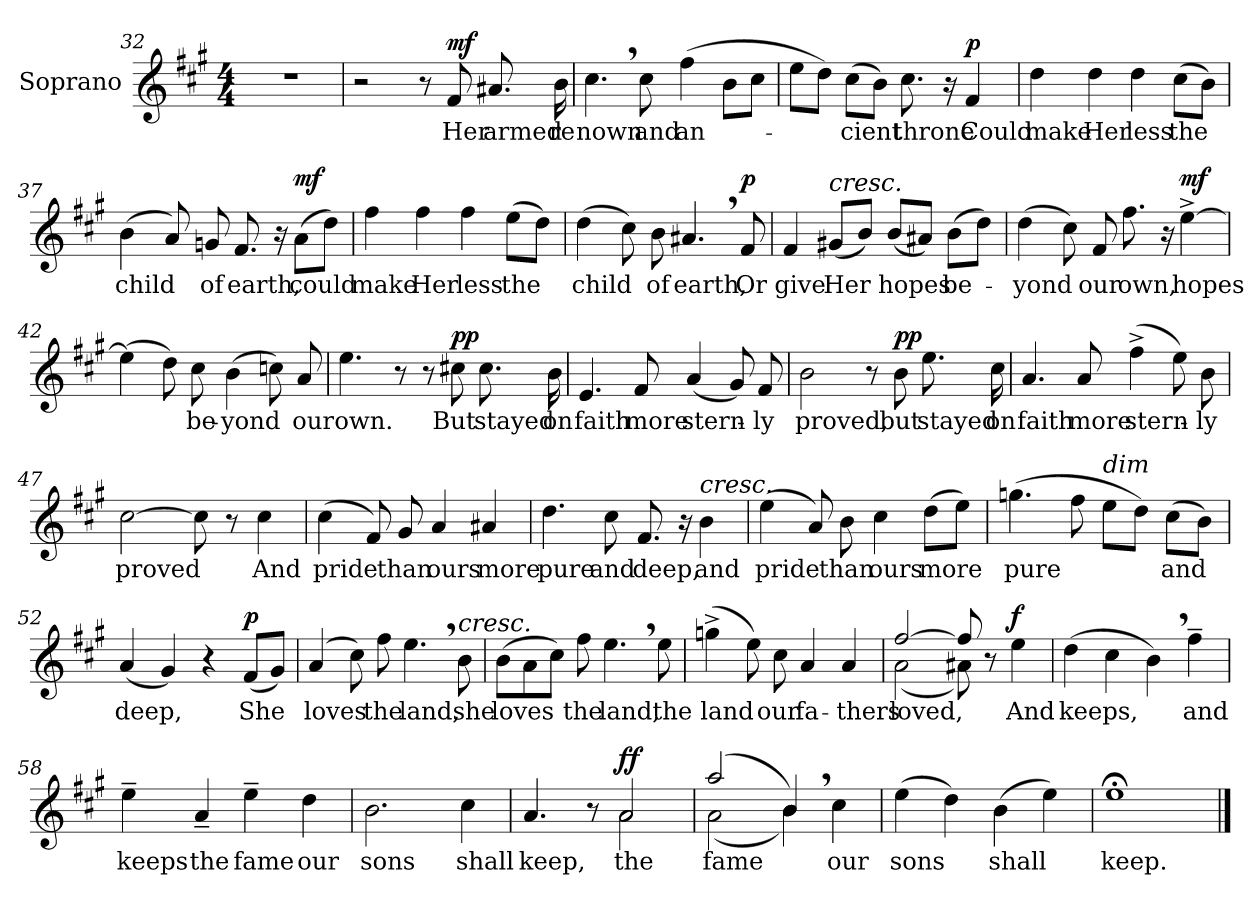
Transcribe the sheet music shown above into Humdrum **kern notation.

**kern	**text	**dynam
*part1	*part1	*part1
*staff1	*staff1	*staff1
*I"Soprano	*	*
*clefG2	*	*
*k[f#c#g#]	*	*
*M4/4	*	*
=32	=32	=32
1r	.	.
=33	=33	=33
2r	.	.
8r	.	.
!	!LO:LY:b	!LO:DY:a
8f#/	Her	mf
!	!LO:LY:b	!
8.a#X/	armed	.
!	!LO:LY:b	!
16b\	re	.
!!LO:LB:g=z
=34	=34	=34
!	!LO:LY:b	!
4.cc#,\	- nown	.
!	!LO:LY:b	!
8cc#\	and	.
!	!LO:LY:b	!
(>4ff#\	an-	.
8b\L	.	.
8cc#\J	.	.
=35	=35	=35
8ee\L	.	.
8dd\J)	.	.
!	!LO:LY:b	!
(>8cc#\L	-cient	.
8b\J)	.	.
!	!LO:LY:b	!
8.cc#\	throne	.
16r	.	.
!	!LO:LY:b	!LO:DY:a
4f#/	Could	p
=36	=36	=36
!	!LO:LY:b	!
4dd\	make	.
!	!LO:LY:b	!
4dd\	Her	.
!	!LO:LY:b	!
4dd\	less	.
!	!LO:LY:b	!
(>8cc#\L	the	.
8b\J)	.	.
=37	=37	=37
!	!LO:LY:b	!
(>4b\	child	.
8a/)	.	.
!	!LO:LY:b	!
8gn/	of	.
!	!LO:LY:b	!
8.f#/	earth,	.
16r	.	.
!	!LO:LY:b	!LO:DY:a
(>8a\L	could	mf
8dd\J)	.	.
!!LO:LB:g=z
=38	=38	=38
!	!LO:LY:b	!
4ff#\	make	.
!	!LO:LY:b	!
4ff#\	Her	.
!	!LO:LY:b	!
4ff#\	less	.
!	!LO:LY:b	!
(>8ee\L	the	.
8dd\J)	.	.
=39	=39	=39
!	!LO:LY:b	!
(>4dd\	child	.
8cc#\)	.	.
!	!LO:LY:b	!
8b\	of	.
!	!LO:LY:b	!
4.a#X,/	earth,	.
!	!LO:LY:b	!LO:DY:a
8f#/	Or	p
=40	=40	=40
!	!LO:LY:b	!
4f#/	give	.
!LO:TX:a:i:t=cresc.	!	!
!	!LO:LY:b	!
(<8g#X/L	Her	.
8b/J)	.	.
!	!LO:LY:b	!
(<8b/L	hopes	.
8a#X/J)	.	.
!	!LO:LY:b	!
(>8b\L	be-	.
8dd\J)	.	.
=41	=41	=41
!	!LO:LY:b	!
(>4dd\	-yond	.
8cc#\)	.	.
!	!LO:LY:b	!
8f#/	our	.
!	!LO:LY:b	!
8.ff#\	own,	.
16r	.	.
!	!LO:LY:b	!LO:DY:a
[4ee^\	hopes	mf
!!LO:LB:g=z
=42	=42	=42
(>4ee\]	.	.
8dd\)	.	.
!	!LO:LY:b	!
8cc#\	be-	.
!	!LO:LY:b	!
(>4b\	-yond	.
8ccn\)	.	.
!	!LO:LY:b	!
8a/	our	.
=43	=43	=43
!	!LO:LY:b	!
4.ee\	own.	.
8r	.	.
8r	.	.
!	!LO:LY:b	!LO:DY:a
8cc#X\	But	pp
!	!LO:LY:b	!
8.cc#\	stayed	.
!	!LO:LY:b	!
16b\	on	.
=44	=44	=44
!	!LO:LY:b	!
4.e/	faith	.
!	!LO:LY:b	!
8f#/	more	.
!	!LO:LY:b	!
(<4a/	stern-	.
8g#/)	.	.
!	!LO:LY:b	!
8f#/	-ly	.
!!LO:LB:g=z
=45	=45	=45
!	!LO:LY:b	!
2b\	proved,	.
8r	.	.
!	!LO:LY:b	!LO:DY:a
8b\	but	pp
!	!LO:LY:b	!
8.ee\	stayed	.
!	!LO:LY:b	!
16cc#\	on	.
=46	=46	=46
!	!LO:LY:b	!
4.a/	faith	.
!	!LO:LY:b	!
8a/	more	.
!	!LO:LY:b	!
(>4ff#^\	stern-	.
8ee\)	.	.
!	!LO:LY:b	!
8b\	-ly	.
=47	=47	=47
!	!LO:LY:b	!
[2cc#\	proved	.
8cc#\]	.	.
8r	.	.
!	!LO:LY:b	!LO:DY:a
!	!	!LO:DY:n=1:a
4cc#\	And	mf mf
!!LO:LB:g=z
=48	=48	=48
!	!LO:LY:b	!
(>4cc#\	pride	.
8f#/)	.	.
!	!LO:LY:b	!
8g#/	than	.
!	!LO:LY:b	!
4a/	ours	.
!	!LO:LY:b	!
4a#X/	more	.
=49	=49	=49
!	!LO:LY:b	!
4.dd\	pure	.
!	!LO:LY:b	!
8cc#\	and	.
!	!LO:LY:b	!
8.f#/	deep,	.
16r	.	.
!LO:TX:a:i:t=cresc.	!	!
!	!LO:LY:b	!
4b\	and	.
=50	=50	=50
!	!LO:LY:b	!
(>4ee\	pride	.
8a/)	.	.
!	!LO:LY:b	!
8b\	than	.
!	!LO:LY:b	!
4cc#\	ours	.
!	!LO:LY:b	!
(>8dd\L	more	.
8ee\J)	.	.
!!LO:LB:g=z
=51	=51	=51
!	!LO:LY:b	!
(>4.ggn\	pure	.
8ff#\	.	.
!LO:TX:a:i:t=dim	!	!
8ee\L	.	.
8dd\J)	.	.
!	!LO:LY:b	!
(>8cc#\L	and	.
8b\J)	.	.
=52	=52	=52
!	!LO:LY:b	!
(<4a/	deep,	.
4g#/)	.	.
4r	.	.
!	!LO:LY:b	!LO:DY:a
(<8f#/L	She	p
8g#/J)	.	.
=53	=53	=53
!	!LO:LY:b	!
(>4a/	loves	.
8cc#\)	.	.
!	!LO:LY:b	!
8ff#\	the	.
!	!LO:LY:b	!
4.ee,\	land,	.
!LO:TX:a:i:t=cresc.	!	!
!	!LO:LY:b	!
8b\	she	.
=54	=54	=54
!	!LO:LY:b	!
(>8b\L	loves	.
8a\	.	.
8cc#\J)	.	.
!	!LO:LY:b	!
8ff#\	the	.
!	!LO:LY:b	!
4.ee,\	land,	.
!	!LO:LY:b	!
8ee\	the	.
!!LO:LB:g=z
=55	=55	=55
!	!LO:LY:b	!
(>4ggn^\	land	.
8ee\)	.	.
!	!LO:LY:b	!
8cc#\	our	.
!	!LO:LY:b	!
4a/	fa-	.
!	!LO:LY:b	!
4a/	-thers	.
=56	=56	=56
!	!LO:LY:b	!
*^	*	*
[2ff#/	(<2a\	loved,	.
8ff#/]	8a#X\)	.	.
8r	4.ryy	.	.
!	!	!LO:LY:b	!LO:DY:a
4ee\	.	And	f
*v	*v	*	*
=57	=57	=57
!	!LO:LY:b	!
(>4dd\	keeps,	.
4cc#\	.	.
4b,\)	.	.
!	!LO:LY:b	!
4ff#~\	and	.
=58	=58	=58
!	!LO:LY:b	!
4ee~\	keeps	.
!	!LO:LY:b	!
4a~/	the	.
!	!LO:LY:b	!
4ee~\	fame	.
!	!LO:LY:b	!
4dd\	our	.
!!LO:LB:g=z
=59	=59	=59
!	!LO:LY:b	!
2.b\	sons	.
!	!LO:LY:b	!
4cc#\	shall	.
=60	=60	=60
!	!LO:LY:b	!
*^	*	*
4.a/	2ryy	keep,	.
8r	.	.	.
!	!	!LO:LY:b	!LO:DY:a
2a/	2a\	the	ff
=61	=61	=61	=61
!	!	!LO:LY:b	!
(>2aa/	(<2a\	fame	.
4b,/)	4b\)	.	.
!	!	!LO:LY:b	!
4cc#\	4ryy	our	.
=62	=62	=62	=62
!	!	!LO:LY:b	!
*v	*v	*	*
(>4ee\	sons	.
4dd\)	.	.
!	!LO:LY:b	!
(>4b\	shall	.
4ee\)	.	.
=63	=63	=63
!	!LO:LY:b	!
1ee;<	keep.	.
==	==	==
*-	*-	*-
